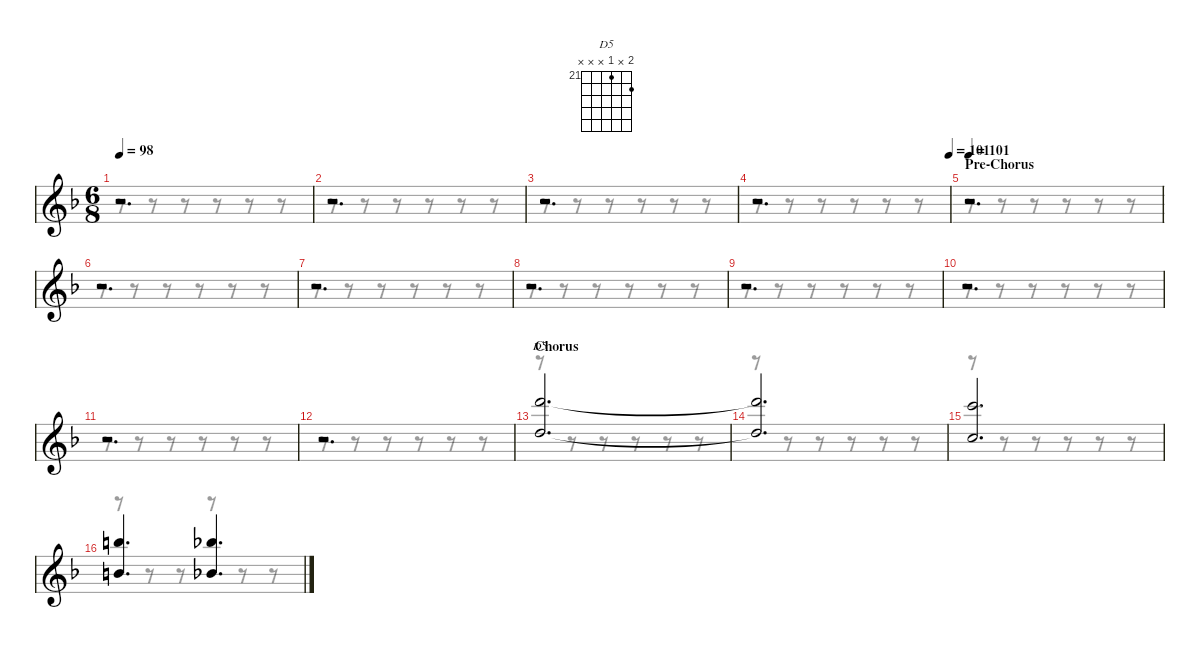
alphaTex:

\defaultSystemsLayout 4
\hideDynamics
\bracketExtendMode nobrackets
\singleTrackTrackNamePolicy hidden
\multiTrackTrackNamePolicy hidden
\otherSystemsTrackNameOrientation horizontal
\track ("P. Wiberg (Keyboards I)" "vln.") {instrument synthstrings1}
\staff {score}
\tuning (E4 A3 F3 D3 A2 D2)
\chord ("D5" 22 x 21 x x x) {firstfret 21}
\voice
\ts (6 8)
\tempo 98
\clef g2
\ks dminor
r.2{d dy f beam Up} |
r.2{d beam Up} |
r.2{d beam Up} |
\tempo (101 1)
r.2{d beam Up} |
\section ("" "Pre-Chorus")
\tempo 101
r.2{d beam Up} |
r.2{d beam Up} |
r.2{d beam Up} |
r.2{d beam Up} |
r.2{d beam Up} |
r.2{d beam Up} |
r.2{d beam Up} |
r.2{d beam Up} |
\section ("" "Chorus")
(22.1{acc forcenatural} 21.3{acc forcenatural}).2{d ch "D5" beam Up} |
(22.1{t acc forcenatural} 21.3{t acc forcenatural}).2{d beam Up} |
(20.1{acc forcenatural} 19.3{acc forcenatural}).2{d beam Up} |
(19.1{acc forcenatural} 18.3{acc forcenatural}).4{d beam Up} (18.1{acc b} 17.3{acc b}).4{d beam Up}
\voice
\clef g2
\ottava regular
\simile none
\ks dminor
r.8{dy mf beam Down} r.8{beam Down} r.8{beam Down} r.8{beam Down} r.8{beam Down} r.8{beam Down} |
r.8{beam Down} r.8{beam Down} r.8{beam Down} r.8{beam Down} r.8{beam Down} r.8{beam Down} |
r.8{beam Down} r.8{beam Down} r.8{beam Down} r.8{beam Down} r.8{beam Down} r.8{beam Down} |
r.8{beam Down} r.8{beam Down} r.8{beam Down} r.8{beam Down} r.8{beam Down} r.8{beam Down} |
r.8{beam Down} r.8{beam Down} r.8{beam Down} r.8{beam Down} r.8{beam Down} r.8{beam Down} |
r.8{beam Down} r.8{beam Down} r.8{beam Down} r.8{beam Down} r.8{beam Down} r.8{beam Down} |
r.8{beam Down} r.8{beam Down} r.8{beam Down} r.8{beam Down} r.8{beam Down} r.8{beam Down} |
r.8{beam Down} r.8{beam Down} r.8{beam Down} r.8{beam Down} r.8{beam Down} r.8{beam Down} |
r.8{beam Down} r.8{beam Down} r.8{beam Down} r.8{beam Down} r.8{beam Down} r.8{beam Down} |
r.8{beam Down} r.8{beam Down} r.8{beam Down} r.8{beam Down} r.8{beam Down} r.8{beam Down} |
r.8{beam Down} r.8{beam Down} r.8{beam Down} r.8{beam Down} r.8{beam Down} r.8{beam Down} |
r.8{beam Down} r.8{beam Down} r.8{beam Down} r.8{beam Down} r.8{beam Down} r.8{beam Down} |
r.8{beam Down} r.8{beam Down} r.8{beam Down} r.8{beam Down} r.8{beam Down} r.8{beam Down} |
r.8{beam Down} r.8{beam Down} r.8{beam Down} r.8{beam Down} r.8{beam Down} r.8{beam Down} |
r.8{beam Down} r.8{beam Down} r.8{beam Down} r.8{beam Down} r.8{beam Down} r.8{beam Down} |
r.8{beam Down} r.8{beam Down} r.8{beam Down} r.8{beam Down} r.8{beam Down} r.8{beam Down}
